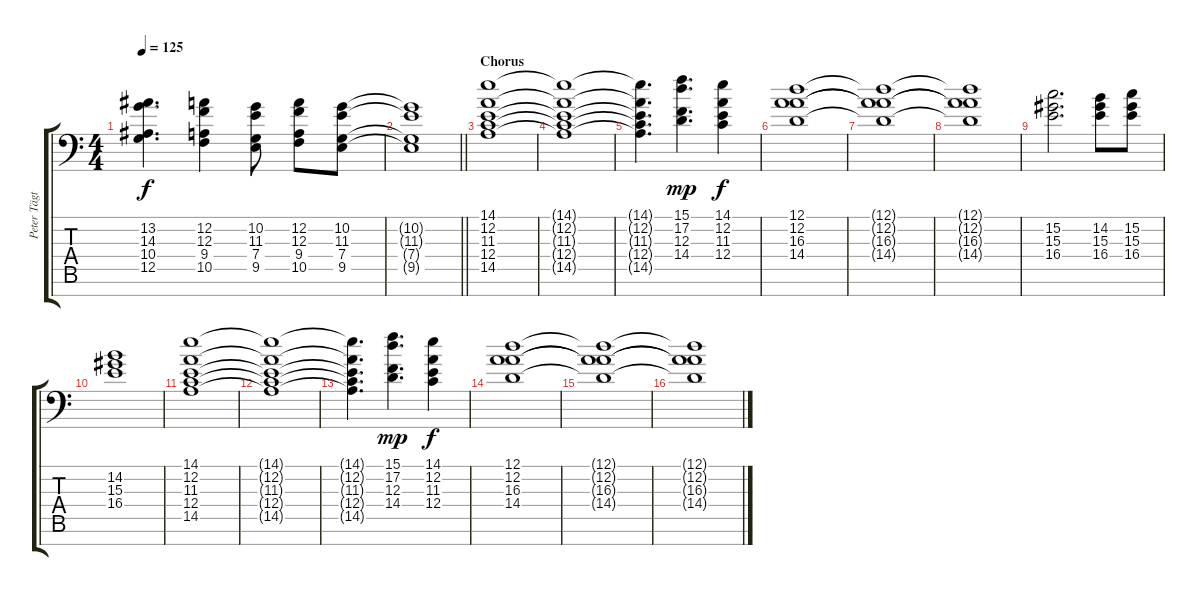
\track ("Peter Tägtgren (Keyboard I)" "Peter Tägt") {instrument choiraahs}
\staff {score tabs}
\tuning (D4 A3 F3 C3 G2 D2 A1) {hide}
\ts (4 4)
\tempo 125
\clef f4
\ks c
(13.2 14.3 10.4 12.5).4{d dy f} (12.2 12.3 9.4 10.5).4 (10.2 11.3 7.4 9.5).8 (12.2 12.3 9.4 10.5).8 (10.2 11.3 7.4 9.5).8 |
\barLineRight lightlight
(10.2{t} 11.3{t} 7.4{t} 9.5{t}).1 |
\section ("" "Chorus ")
(14.1 12.2 11.3 12.4 14.5).1 |
(14.1{t} 12.2{t} 11.3{t} 12.4{t} 14.5{t}).1 |
(14.1{t} 12.2{t} 11.3{t} 12.4{t} 14.5{t}).4{d} (15.1 17.2 12.3 14.4).4{d dy mp} (14.1 12.2 11.3 12.4).4{dy f} |
(12.1 12.2 16.3 14.4).1 |
(12.1{t} 12.2{t} 16.3{t} 14.4{t}).1 |
(12.1{t} 12.2{t} 16.3{t} 14.4{t}).1 |
(15.2 15.3 16.4).2{d} (14.2 15.3 16.4).8 (15.2 15.3 16.4).8 |
(14.2 15.3 16.4).1 |
(14.1 12.2 11.3 12.4 14.5).1 |
(14.1{t} 12.2{t} 11.3{t} 12.4{t} 14.5{t}).1 |
(14.1{t} 12.2{t} 11.3{t} 12.4{t} 14.5{t}).4{d} (15.1 17.2 12.3 14.4).4{d dy mp} (14.1 12.2 11.3 12.4).4{dy f} |
(12.1 12.2 16.3 14.4).1 |
(12.1{t} 12.2{t} 16.3{t} 14.4{t}).1 |
(12.1{t} 12.2{t} 16.3{t} 14.4{t}).1
